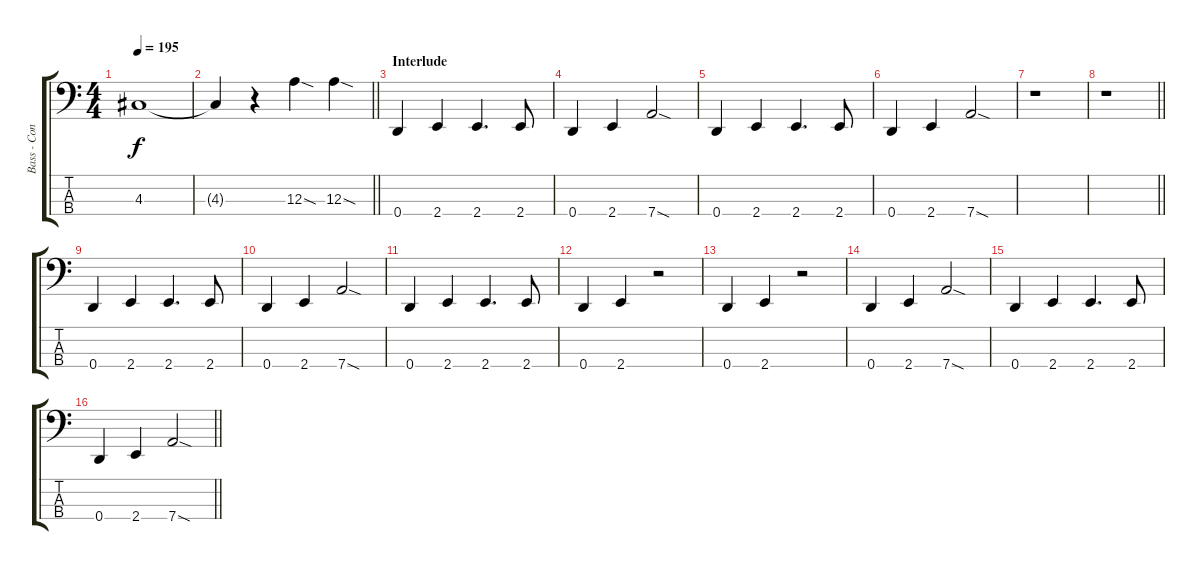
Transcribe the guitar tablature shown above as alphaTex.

\track ("Bass - Cone" "Bass - Con") {instrument electricbasspick}
\staff {score tabs}
\tuning (G2 D2 A1 D1) {hide}
\ts (4 4)
\tempo 195
\clef f4
\ks c
4.3.1{dy f} |
\barLineRight lightlight
4.3{t}.4 r.4 12.3{sod}.4 12.3{sod}.4 |
\section ("" "Interlude")
0.4.4 2.4.4 2.4.4{d} 2.4.8 |
0.4.4 2.4.4 7.4{sod}.2 |
0.4.4 2.4.4 2.4.4{d} 2.4.8 |
0.4.4 2.4.4 7.4{sod}.2 |
r.1 |
\barLineRight lightlight
r.1 |
0.4.4 2.4.4 2.4.4{d} 2.4.8 |
0.4.4 2.4.4 7.4{sod}.2 |
0.4.4 2.4.4 2.4.4{d} 2.4.8 |
0.4.4 2.4.4 r.2 |
0.4.4 2.4.4 r.2 |
0.4.4 2.4.4 7.4{sod}.2 |
0.4.4 2.4.4 2.4.4{d} 2.4.8 |
\barLineRight lightlight
0.4.4 2.4.4 7.4{sod}.2
